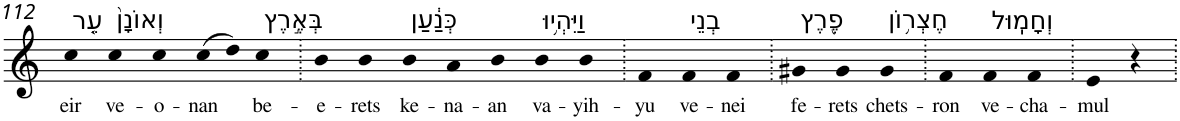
**kern	**text
*part1	*part1
*staff1	*staff1
*I"Piano	*
*I'Pno	*
!!LO:PB:g=z
*clefG2	*
*k[]	*
=112	=112
!LO:TX:a:t=עֵ֤ר	!
!	!LO:LY:b
4cc	eir
!LO:TX:a:t=וְאוֹנָן֙	!
!	!LO:LY:b
4cc	ve-
!	!LO:LY:b
4cc	-o-
!	!LO:LY:b
(>8cc	-nan
8dd)	.
!LO:TX:a:t=בְּאֶ֣רֶץ	!
!	!LO:LY:b
4cc	be-
=113.	=113.
!	!LO:LY:b
4b	-e-
!	!LO:LY:b
4b	-rets
!LO:TX:a:t=כְּנַ֔עַן	!
!	!LO:LY:b
4b	ke-
!	!LO:LY:b
4a	-na-
!	!LO:LY:b
4b	-an
!LO:TX:a:t=וַיִּהְי֥וּ	!
!	!LO:LY:b
4b	va-
!	!LO:LY:b
4b	-yih-
=114.	=114.
!	!LO:LY:b
4f	-yu
!LO:TX:a:t=בְנֵי	!
!	!LO:LY:b
4f	ve-
!	!LO:LY:b
4f	-nei
=115.	=115.
!LO:TX:a:t=פֶ֖רֶץ	!
!	!LO:LY:b
4g#X	fe-
!	!LO:LY:b
4g#	-rets
!LO:TX:a:t=חֶצְר֥וֹן	!
!	!LO:LY:b
4g#	chets-
=116.	=116.
!	!LO:LY:b
4f	-ron
!LO:TX:a:t=וְחָמֽוּל	!
!	!LO:LY:b
4f	ve-
!	!LO:LY:b
4f	-cha-
=117.	=117.
!	!LO:LY:b
4e	-mul
4r	.
=.	=.
*-	*-
